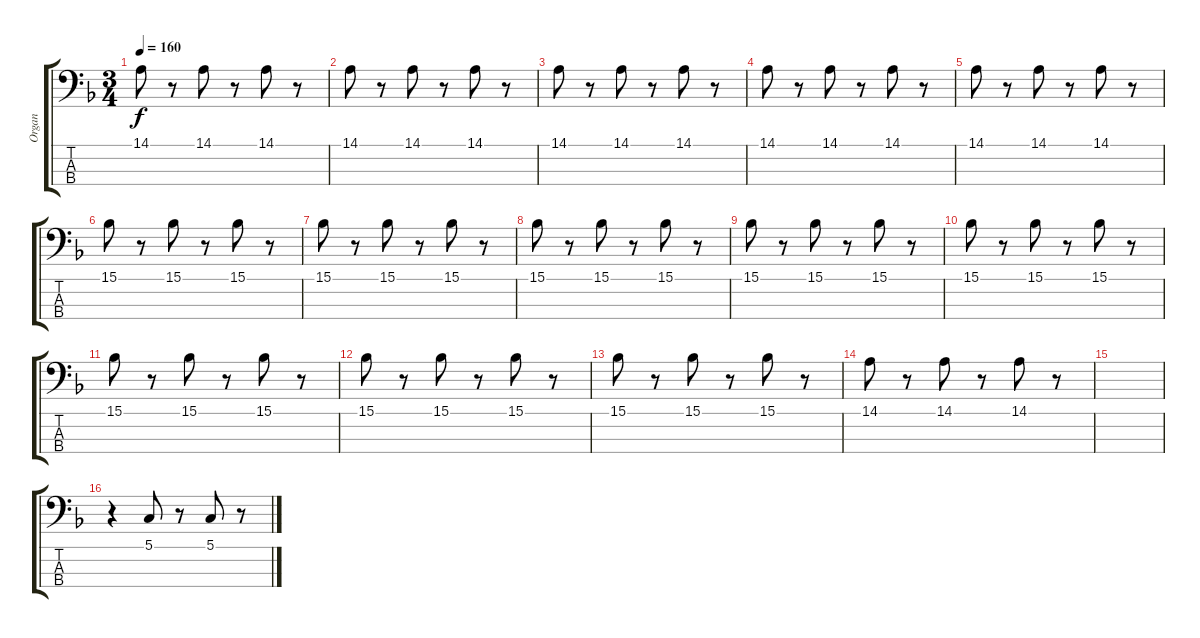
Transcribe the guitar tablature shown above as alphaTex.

\track ("Organ" "Organ") {instrument stringensemble1}
\staff {score tabs}
\tuning (G2 D2 A1 E1) {hide}
\ts (3 4)
\tempo 160
\clef f4
\ks f
14.1.8{dy f} r.8 14.1.8 r.8 14.1.8 r.8 |
14.1.8 r.8 14.1.8 r.8 14.1.8 r.8 |
14.1.8 r.8 14.1.8 r.8 14.1.8 r.8 |
14.1.8 r.8 14.1.8 r.8 14.1.8 r.8 |
14.1.8 r.8 14.1.8 r.8 14.1.8 r.8 |
15.1.8 r.8 15.1.8 r.8 15.1.8 r.8 |
15.1.8 r.8 15.1.8 r.8 15.1.8 r.8 |
15.1.8 r.8 15.1.8 r.8 15.1.8 r.8 |
15.1.8 r.8 15.1.8 r.8 15.1.8 r.8 |
15.1.8 r.8 15.1.8 r.8 15.1.8 r.8 |
15.1.8 r.8 15.1.8 r.8 15.1.8 r.8 |
15.1.8 r.8 15.1.8 r.8 15.1.8 r.8 |
15.1.8 r.8 15.1.8 r.8 15.1.8 r.8 |
14.1.8 r.8 14.1.8 r.8 14.1.8 r.8 |
|
r.4 5.1.8 r.8 5.1.8 r.8
